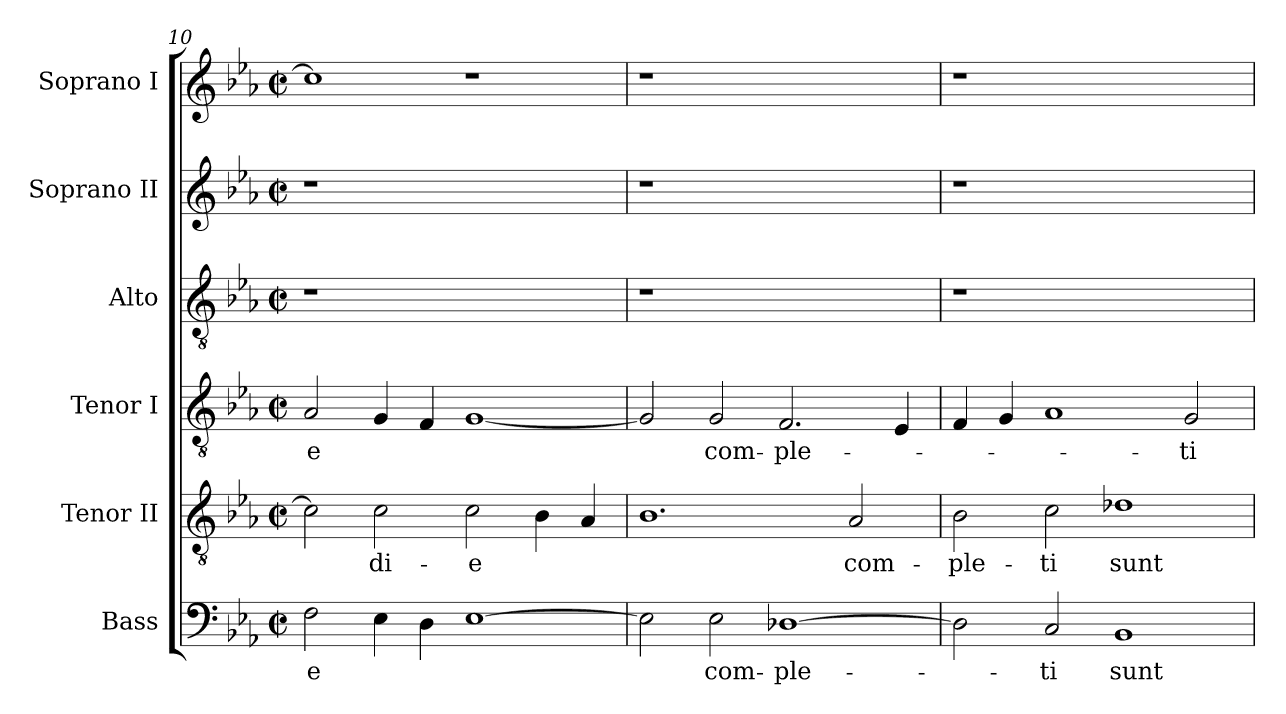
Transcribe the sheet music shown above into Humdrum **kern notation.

**kern	**text	**kern	**text	**kern	**text	**kern	**kern	**kern
*part6	*part6	*part5	*part5	*part4	*part4	*part3	*part2	*part1
*staff6	*staff6	*staff5	*staff5	*staff4	*staff4	*staff3	*staff2	*staff1
*I"Bass	*	*I"Tenor II	*	*I"Tenor I	*	*I"Alto	*I"Soprano II	*I"Soprano I
*I'B	*	*I'T II	*	*I'T I	*	*I'A	*I'S II	*I'S I
*clefF4	*	*clefGv2	*	*clefGv2	*	*clefGv2	*clefG2	*clefG2
*k[b-e-a-]	*	*k[b-e-a-]	*	*k[b-e-a-]	*	*k[b-e-a-]	*k[b-e-a-]	*k[b-e-a-]
*E-:	*	*E-:	*	*E-:	*	*E-:	*E-:	*E-:
*M2/2	*	*M2/2	*	*M2/2	*	*M2/2	*M2/2	*M2/2
*met(c|)	*	*met(c|)	*	*met(c|)	*	*met(c|)	*met(c|)	*met(c|)
=10	=10	=10	=10	=10	=10	=10	=10	=10
!	!LO:LY:b:color=#000000	!	!	!	!	!	!	!
!	!	!	!	!	!LO:LY:b:color=#000000	!LO:N:vis=1	!LO:N:vis=1	!
2Fi\	-e	2ci\]	.	2A-i/	-e	1r	1r	1cci]
!	!	!	!LO:LY:b:color=#000000	!	!	!	!	!
4E-i\	.	2ci\	-di-	4Gi/	.	.	.	.
4Di\	.	.	.	4Fi/	.	.	.	.
!	!	!	!LO:LY:b:color=#000000	!	!	!	!	!
[>1E-i	.	2ci\	-e	[<1Gi	.	1ryy	1ryy	1r
.	.	4B-i\	.	.	.	.	.	.
.	.	4A-i/	.	.	.	.	.	.
=11	=11	=11	=11	=11	=11	=11	=11	=11
!	!	!	!	!	!	!LO:N:vis=1	!LO:N:vis=1	!LO:N:vis=1
2E-i\]	.	1.B-i	.	2Gi/]	.	1r	1r	1r
!	!LO:LY:b:color=#000000	!	!	!	!	!	!	!
!	!	!	!	!	!LO:LY:b:color=#000000	!	!	!
2E-i\	com-	.	.	2Gi/	com-	.	.	.
!	!LO:LY:b:color=#000000	!	!	!	!	!	!	!
!	!	!	!	!	!LO:LY:b:color=#000000	!	!	!
[>1D-Xi	-ple-	.	.	2.Fi/	-ple-	1ryy	1ryy	1ryy
!	!	!	!LO:LY:b:color=#000000	!	!	!	!	!
.	.	2A-i/	com-	.	.	.	.	.
.	.	.	.	4E-i/	.	.	.	.
=12	=12	=12	=12	=12	=12	=12	=12	=12
!	!	!	!LO:LY:b:color=#000000	!	!	!LO:N:vis=1	!LO:N:vis=1	!LO:N:vis=1
2D-i\]	.	2B-i\	-ple-	4Fi/	.	1r	1r	1r
.	.	.	.	4Gi/	.	.	.	.
!	!LO:LY:b:color=#000000	!	!	!	!	!	!	!
!	!	!	!LO:LY:b:color=#000000	!	!	!	!	!
2Ci/	-ti	2ci\	-ti	1A-i	.	.	.	.
!	!LO:LY:b:color=#000000	!	!	!	!	!	!	!
!	!	!	!LO:LY:b:color=#000000	!	!	!	!	!
1BB-i	sunt	1d-Xi	sunt	.	.	1ryy	1ryy	1ryy
!	!	!	!	!	!LO:LY:b:color=#000000	!	!	!
.	.	.	.	2Gi/	-ti	.	.	.
=	=	=	=	=	=	=	=	=
*-	*-	*-	*-	*-	*-	*-	*-	*-
